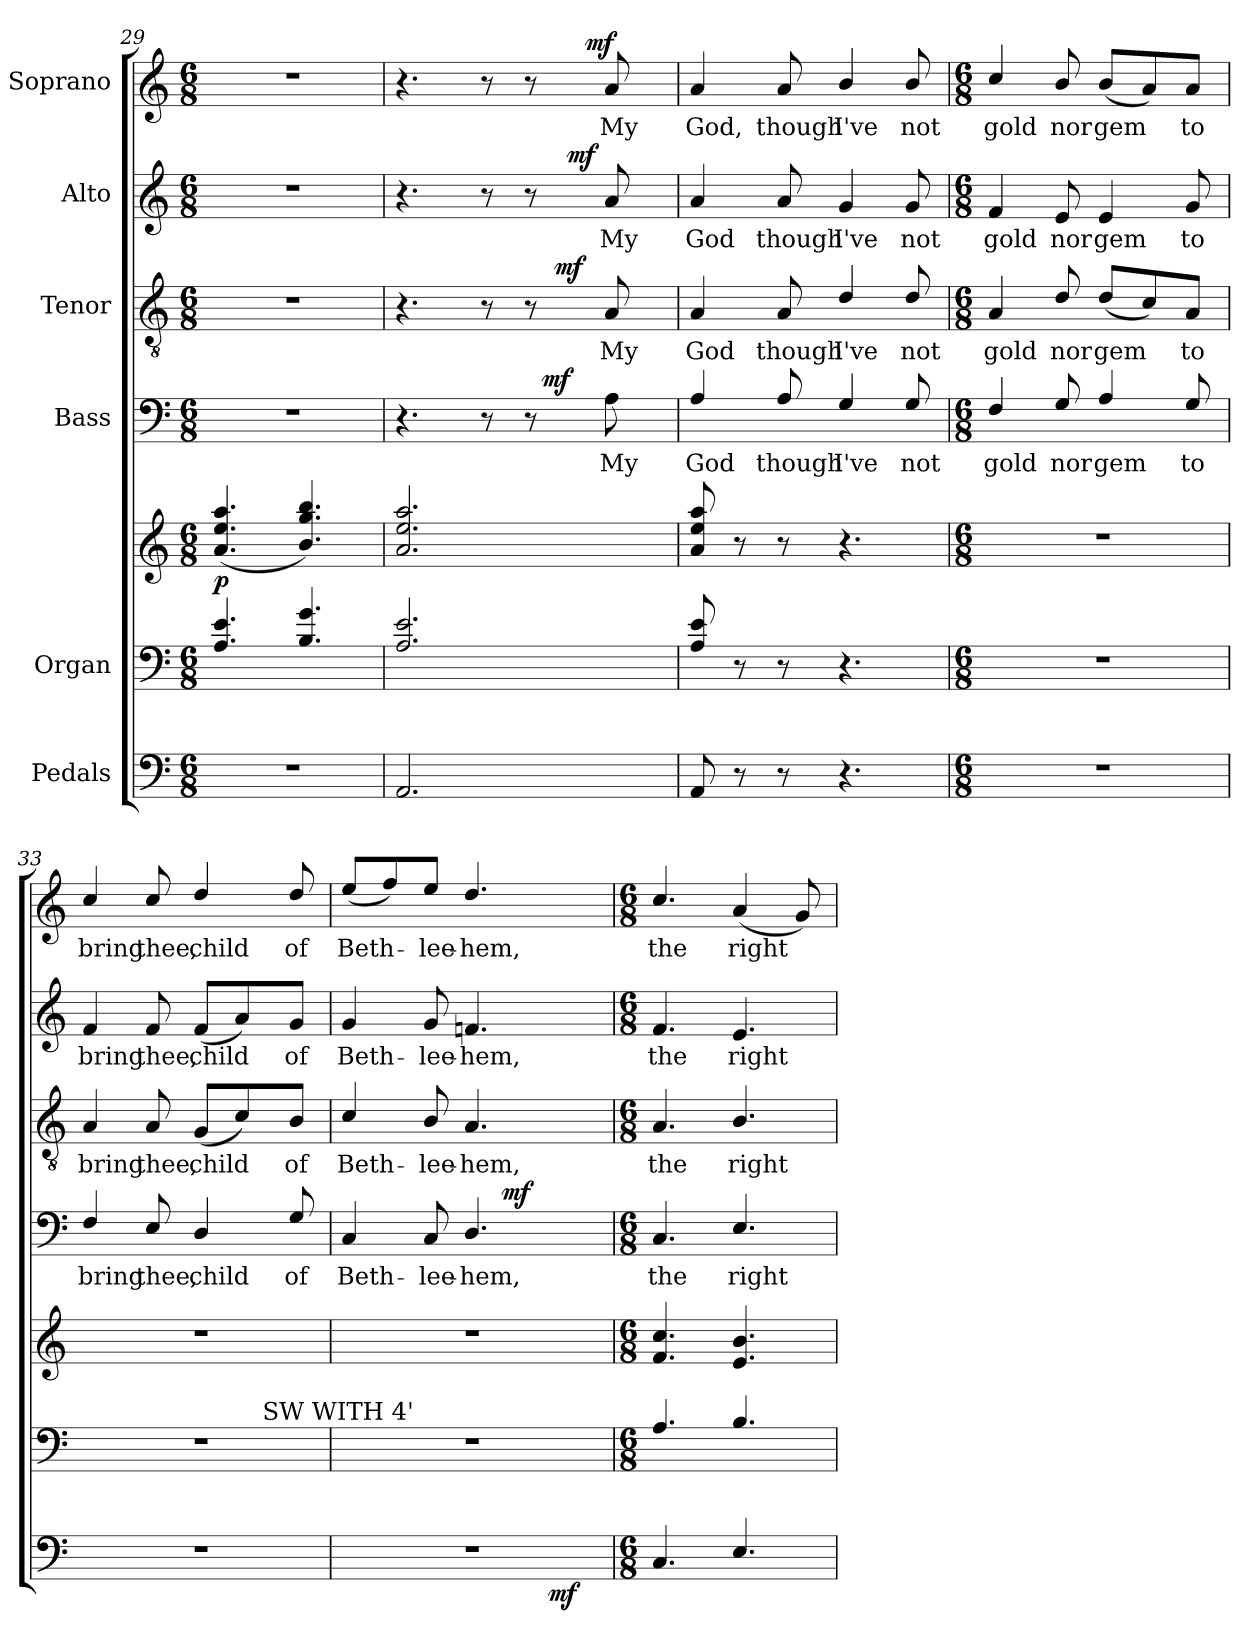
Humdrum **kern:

**kern	**dynam	**kern	**kern	**dynam	**kern	**text	**dynam	**kern	**text	**dynam	**kern	**text	**dynam	**kern	**text	**dynam
*part6	*part6	*part5	*part5	*part5	*part4	*part4	*part4	*part3	*part3	*part3	*part2	*part2	*part2	*part1	*part1	*part1
*staff7	*staff7	*staff6	*staff5	*staff5/6	*staff4	*staff4	*staff4	*staff3	*staff3	*staff3	*staff2	*staff2	*staff2	*staff1	*staff1	*staff1
*I"Pedals	*	*I"Organ	*	*	*I"Bass	*	*	*I"Tenor	*	*	*I"Alto	*	*	*I"Soprano	*	*
!!LO:PB:g=z
*clefF4	*	*clefF4	*clefG2	*	*clefF4	*	*	*clefGv2	*	*	*clefG2	*	*	*clefG2	*	*
*M6/8	*	*M6/8	*M6/8	*	*M6/8	*	*	*M6/8	*	*	*M6/8	*	*	*M6/8	*	*
=29	=29	=29	=29	=29	=29	=29	=29	=29	=29	=29	=29	=29	=29	=29	=29	=29
!LO:N:vis=1	!	!	!	!LO:DY:a=2	!LO:N:vis=1	!	!	!LO:N:vis=1	!	!	!LO:N:vis=1	!	!	!LO:N:vis=1	!	!
2.r	.	4.A/ 4.e/	(>4.a/ 4.ee/ 4.aa/	p	2.r	.	.	2.r	.	.	2.r	.	.	2.r	.	.
.	.	4.g/ 4.B/	4.bb/ 4.gg/ 4.b/)	.	.	.	.	.	.	.	.	.	.	.	.	.
=30	=30	=30	=30	=30	=30	=30	=30	=30	=30	=30	=30	=30	=30	=30	=30	=30
*	*	*	*	*	*^	*	*	*^	*	*	*^	*	*	*^	*	*
2.AA/	.	2.e/ 2.A/	2.aa/ 2.a/ 2.ee/	.	4.r	2ryy	.	.	4.r	2ryy	.	.	4.r	2ryy	.	.	4.r	2ryy	.	.
.	.	.	.	.	8r	.	.	.	8r	.	.	.	8r	.	.	.	8r	.	.	.
.	.	.	.	.	8r	32ryy	.	.	8r	32.ryy	.	.	8r	16ryy	.	.	8r	16.ryy	.	.
!	!	!	!	!	!	!	!	!LO:DY:b	!	!	!	!	!	!	!	!	!	!	!	!
.	.	.	.	.	.	8..ryy	.	mf	.	.	.	.	.	.	.	.	.	.	.	.
!	!	!	!	!	!	!	!	!	!	!	!	!LO:DY:a	!	!	!	!	!	!	!	!
.	.	.	.	.	.	.	.	.	.	8ryy	.	mf	.	.	.	.	.	.	.	.
!	!	!	!	!	!	!	!	!	!	!	!	!	!	!	!	!LO:DY:a	!	!	!	!
.	.	.	.	.	.	.	.	.	.	.	.	.	.	8.ryy	.	mf	.	.	.	.
!	!	!	!	!	!	!	!	!	!	!	!	!	!	!	!	!	!	!	!	!LO:DY:a
.	.	.	.	.	.	.	.	.	.	.	.	.	.	.	.	.	.	8ryy	.	mf
!	!	!	!	!	!	!	!LO:LY:b:cj	!	!	!	!LO:LY:b:cj	!	!	!	!LO:LY:b:cj	!	!	!	!LO:LY:b:cj	!
.	.	.	.	.	8A\	.	My	.	8A/	.	My	.	8a/	.	My	.	8a/	.	My	.
.	.	.	.	.	.	.	.	.	.	16ryy	.	.	.	.	.	.	.	.	.	.
.	.	.	.	.	.	.	.	.	.	.	.	.	.	.	.	.	.	32ryy	.	.
.	.	.	.	.	.	.	.	.	.	64ryy	.	.	.	.	.	.	.	.	.	.
=31	=31	=31	=31	=31	=31	=31	=31	=31	=31	=31	=31	=31	=31	=31	=31	=31	=31	=31	=31	=31
!	!	!	!	!	!	!	!LO:LY:b:cj	!	!	!	!LO:LY:b:cj	!	!	!	!LO:LY:b:cj	!	!	!	!LO:LY:b:cj	!
*	*	*	*	*	*v	*v	*	*	*	*	*	*	*v	*v	*	*	*v	*v	*	*
*	*	*	*	*	*	*	*	*v	*v	*	*	*	*	*	*	*	*
8AA/	.	8A/ 8e/	8a/ 8ee/ 8aa/	.	4A/	God	.	4A/	God	.	4a/	God	.	4a/	God,	.
8r	.	8r	8r	.	.	.	.	.	.	.	.	.	.	.	.	.
!	!	!	!	!	!	!LO:LY:b:cj	!	!	!LO:LY:b:cj	!	!	!LO:LY:b:cj	!	!	!LO:LY:b:cj	!
8r	.	8r	8r	.	8A/	though	.	8A/	though	.	8a/	though	.	8a/	though	.
!	!	!	!	!	!	!LO:LY:b:cj	!	!	!LO:LY:b:cj	!	!	!LO:LY:b:cj	!	!	!LO:LY:b	!
4.r	.	4.r	4.r	.	4G/	I've	.	4d/	I've	.	4g/	I've	.	4b/	I've	.
!	!	!	!	!	!	!LO:LY:b:cj	!	!	!LO:LY:b:cj	!	!	!LO:LY:b:cj	!	!	!LO:LY:b:cj	!
.	.	.	.	.	8G/	not	.	8d/	not	.	8g/	not	.	8b/	not	.
!!LO:LB:g=z
=32	=32	=32	=32	=32	=32	=32	=32	=32	=32	=32	=32	=32	=32	=32	=32	=32
*M6/8	*	*M6/8	*M6/8	*	*M6/8	*	*	*M6/8	*	*	*M6/8	*	*	*M6/8	*	*
!LO:N:vis=1	!	!LO:N:vis=1	!LO:N:vis=1	!	!	!LO:LY:b:cj	!	!	!LO:LY:b:cj	!	!	!LO:LY:b:cj	!	!	!LO:LY:b:cj	!
2.r	.	2.r	2.r	.	4F/	gold	.	4A/	gold	.	4f/	gold	.	4cc/	gold	.
!	!	!	!	!	!	!LO:LY:b:cj	!	!	!LO:LY:b:cj	!	!	!LO:LY:b:cj	!	!	!LO:LY:b:cj	!
.	.	.	.	.	8G/	nor	.	8d/	nor	.	8e/	nor	.	8b/	nor	.
!	!	!	!	!	!	!LO:LY:b	!	!	!LO:LY:b	!	!	!LO:LY:b:cj	!	!	!LO:LY:b	!
.	.	.	.	.	4A/	gem	.	(<8d/L	gem	.	4e/	gem	.	(<8b/L	gem	.
.	.	.	.	.	.	.	.	8c/)	.	.	.	.	.	8a/)	.	.
!	!	!	!	!	!	!LO:LY:b:cj	!	!	!LO:LY:b:rj	!	!	!LO:LY:b:cj	!	!	!LO:LY:b:rj	!
.	.	.	.	.	8G/	to	.	8A/J	to	.	8g/	to	.	8a/J	to	.
=33	=33	=33	=33	=33	=33	=33	=33	=33	=33	=33	=33	=33	=33	=33	=33	=33
!LO:N:vis=1	!	!LO:N:vis=1	!LO:N:vis=1	!	!	!LO:LY:b:cj	!	!	!LO:LY:b:cj	!	!	!LO:LY:b	!	!	!LO:LY:b	!
*	*	*^	*	*	*	*	*	*	*	*	*	*	*	*	*	*
2.r	.	2.r	2ryy	2.r	.	4F/	bring	.	4A/	bring	.	4f/	bring	.	4cc/	bring	.
!	!	!	!	!	!	!	!LO:LY:b	!	!	!LO:LY:b:cj	!	!	!LO:LY:b:cj	!	!	!LO:LY:b:cj	!
.	.	.	.	.	.	8E/	thee,	.	8A/	thee,	.	8f/	thee,	.	8cc/	thee,	.
!	!	!	!	!	!	!	!LO:LY:b:cj	!	!	!LO:LY:b:cj	!	!	!LO:LY:b	!	!	!LO:LY:b:cj	!
.	.	.	.	.	.	4D/	child	.	(<8G/L	child	.	(<8f/L	child	.	4dd/	child	.
.	.	.	16ryy	.	.	.	.	.	8c/)	.	.	8a/)	.	.	.	.	.
!	!	!	!LO:TX:a:t=SW WITH 4'	!	!	!	!	!	!	!	!	!	!	!	!	!	!
.	.	.	8.ryy	.	.	.	.	.	.	.	.	.	.	.	.	.	.
!	!	!	!	!	!	!	!LO:LY:b:cj	!	!	!LO:LY:b:rj	!	!	!LO:LY:b:rj	!	!	!LO:LY:b:cj	!
.	.	.	.	.	.	8G/	of	.	8B/J	of	.	8g/J	of	.	8dd/	of	.
=34	=34	=34	=34	=34	=34	=34	=34	=34	=34	=34	=34	=34	=34	=34	=34	=34	=34
!LO:N:vis=1	!	!LO:N:vis=1	!	!LO:N:vis=1	!	!	!LO:LY:b:cj	!	!	!LO:LY:b:cj	!	!	!LO:LY:b:rj	!	!	!LO:LY:b:cj	!
*^	*	*v	*v	*	*	*^	*	*	*	*	*	*	*	*	*	*	*
2.r	2ryy	.	2.r	2.r	.	4C/	4ryy	Beth-	.	4c/	Beth-	.	4g/	Beth-	.	(<8ee/L	Beth-	.
.	.	.	.	.	.	.	.	.	.	.	.	.	.	.	.	8ff/)	.	.
!	!	!	!	!	!	!	!	!LO:LY:b:cj	!	!	!LO:LY:b:cj	!	!	!LO:LY:b:cj	!	!	!LO:LY:b:rj	!
.	.	.	.	.	.	8C/	8...ryy	-lee-	.	8B/	-lee-	.	8g/	-lee-	.	8ee/J	-lee-	.
!	!	!	!	!	!	!	!	!LO:LY:b	!	!	!LO:LY:b:cj	!	!	!LO:LY:b	!	!	!LO:LY:b:cj	!
.	.	.	.	.	.	4.D/	.	-hem,	.	4.A/	-hem,	.	4.fn/	-hem,	.	4.dd/	-hem,	.
!	!	!	!	!	!	!	!	!	!LO:DY:b	!	!	!	!	!	!	!	!	!
.	.	.	.	.	.	.	4ryy	.	mf	.	.	.	.	.	.	.	.	.
.	16.ryy	.	.	.	.	.	.	.	.	.	.	.	.	.	.	.	.	.
!	!	!LO:DY:b	!	!	!	!	!	!	!	!	!	!	!	!	!	!	!	!
.	8ryy	mf	.	.	.	.	.	.	.	.	.	.	.	.	.	.	.	.
.	32ryy	.	.	.	.	.	.	.	.	.	.	.	.	.	.	.	.	.
.	.	.	.	.	.	.	64ryy	.	.	.	.	.	.	.	.	.	.	.
*v	*v	*	*	*	*	*v	*v	*	*	*	*	*	*	*	*	*	*	*
!!LO:PB:g=z
=35	=35	=35	=35	=35	=35	=35	=35	=35	=35	=35	=35	=35	=35	=35	=35	=35
*M6/8	*	*M6/8	*M6/8	*	*M6/8	*	*	*M6/8	*	*	*M6/8	*	*	*M6/8	*	*
*^	*	*	*	*	*^	*	*	*	*	*	*	*	*	*	*	*
!	!	!	!	!	!	!	!	!LO:LY:b:cj	!	!	!LO:LY:b:cj	!	!	!LO:LY:b:cj	!	!	!LO:LY:b:cj	!
*v	*v	*	*	*	*	*v	*v	*	*	*	*	*	*	*	*	*	*	*
4.C/	.	4.A/	4.cc/ 4.f/	.	4.C/	the	.	4.A/	the	.	4.f/	the	.	4.cc/	the	.
!	!	!	!	!	!	!LO:LY:b:cj	!	!	!LO:LY:b:cj	!	!	!LO:LY:b:cj	!	!	!LO:LY:b:cj	!
4.E/	.	4.B/	4.b/ 4.e/	.	4.E/	right	.	4.B/	right	.	4.e/	right	.	(<4a/	right	.
.	.	.	.	.	.	.	.	.	.	.	.	.	.	8g/)	.	.
=	=	=	=	=	=	=	=	=	=	=	=	=	=	=	=	=
*-	*-	*-	*-	*-	*-	*-	*-	*-	*-	*-	*-	*-	*-	*-	*-	*-
